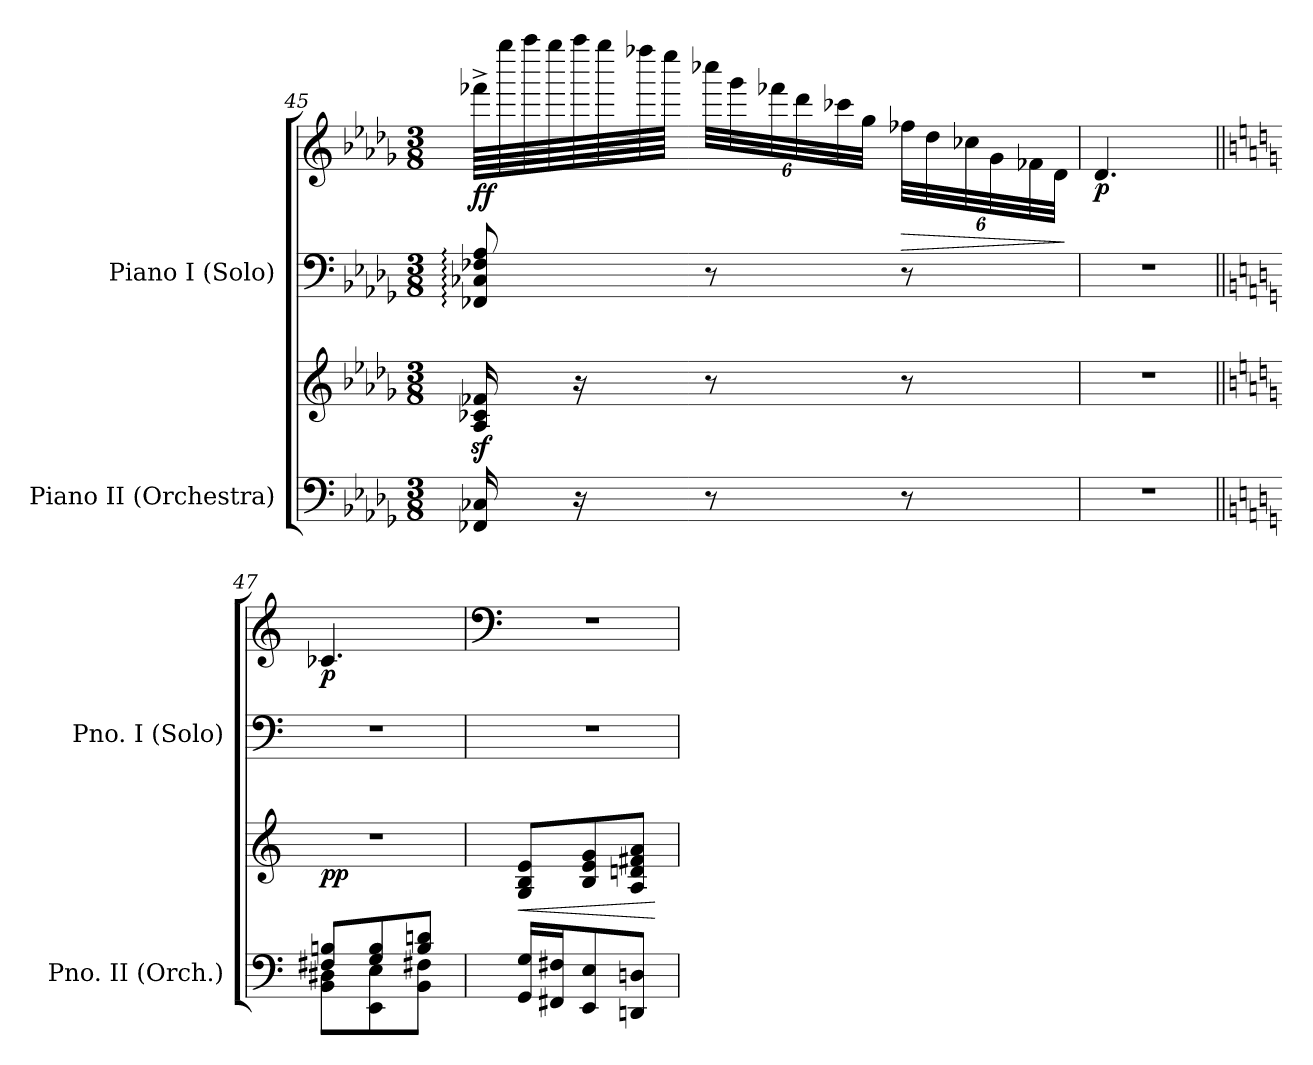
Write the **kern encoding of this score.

**kern	**kern	**dynam	**kern	**kern	**dynam
*part2	*part2	*part2	*part1	*part1	*part1
*staff4	*staff3	*staff3/4	*staff2	*staff1	*staff1/2
*I"Piano II (Orchestra)	*	*	*I"Piano I (Solo)	*	*
*I'Pno. II (Orch.)	*	*	*I'Pno. I (Solo)	*	*
*clefF4	*clefG2	*	*clefF4	*clefG2	*
*k[b-e-a-d-g-]	*k[b-e-a-d-g-]	*	*k[b-e-a-d-g-]	*k[b-e-a-d-g-]	*
*M3/8	*M3/8	*	*M3/8	*M3/8	*
=45	=45	=45	=45	=45	=45
!	!	!	!	!	!LO:DY:b
16FF-X/ 16C-X/	16A-/z< 16c-X/z< 16f-X/z<	.	8FF-X/: 8C-X/: 8F-X/: 8A-/:	64fff-X^\LLLL	ff
*	*	*	*	*MM16	*
.	.	.	.	64gggg-\	.
.	.	.	.	64aaaa-\	.
.	.	.	.	64gggg-\	.
16r	16r	.	.	64aaaa-\	.
*	*	*	*	*MM26	*
.	.	.	.	64gggg-\	.
.	.	.	.	64ffff-X\	.
.	.	.	.	64eeee-\JJJJ	.
*	*	*	*	*Xbrackettup	*
8r	8r	.	8r	48cccc-X\LLL	.
.	.	.	.	48ggg-\	.
.	.	.	.	48fff-X\	.
.	.	.	.	48ddd-\	.
.	.	.	.	48ccc-X\	.
.	.	.	.	48gg-\JJJ	.
!	!	!	!	!	!LO:HP:b
8r	8r	.	8r	48ff-X\LLL	>
.	.	.	.	48dd-\	.
.	.	.	.	48cc-X\	.
.	.	.	.	48g-\	.
.	.	.	.	48f-X\	.
*	*	*	*	*MM22	*
.	.	.	.	48d-\JJJ	.
.	.	.	.	.	]
=46	=46	=46	=46	=46	=46
!	!	!	!	!	!LO:DY:b
4.r	4.r	.	4.r	4.d-/	p
!!LO:PB:g=z
=47||	=47||	=47||	=47||	=47||	=47||
*k[]	*k[]	*	*k[]	*k[]	*
*	*	*	*	*MM28	*
*^	*	*	*	*	*
!	!	!	!LO:DY:b	!	!	!LO:DY:b
8F#X/ 8Bn/L	8BB\ 8D#X\L	4.r	pp	4.r	4.c-X/	p
8G/ 8B/	8EE\ 8E\	.	.	.	.	.
8B/ 8dn/J	8BB\ 8F#X\J	.	.	.	.	.
*v	*v	*	*	*	*	*
=48	=48	=48	=48	=48	=48
*	*	*	*	*clefF4	*
*^	*	*	*	*	*
!	!	!	!LO:HP:b	!	!	!
*v	*v	*	*	*	*	*
16GG/ 16G/LL	8G/ 8B/ 8e/L	<	4.r	4.r	.
16FF#X/ 16F#X/J	.	.	.	.	.
8EE/ 8E/	8B/ 8e/ 8g/	.	.	.	.
8DDn/ 8Dn/J	8A/ 8dn/ 8f#X/ 8a/J	.	.	.	.
.	.	[	.	.	.
=	=	=	=	=	=
*-	*-	*-	*-	*-	*-
